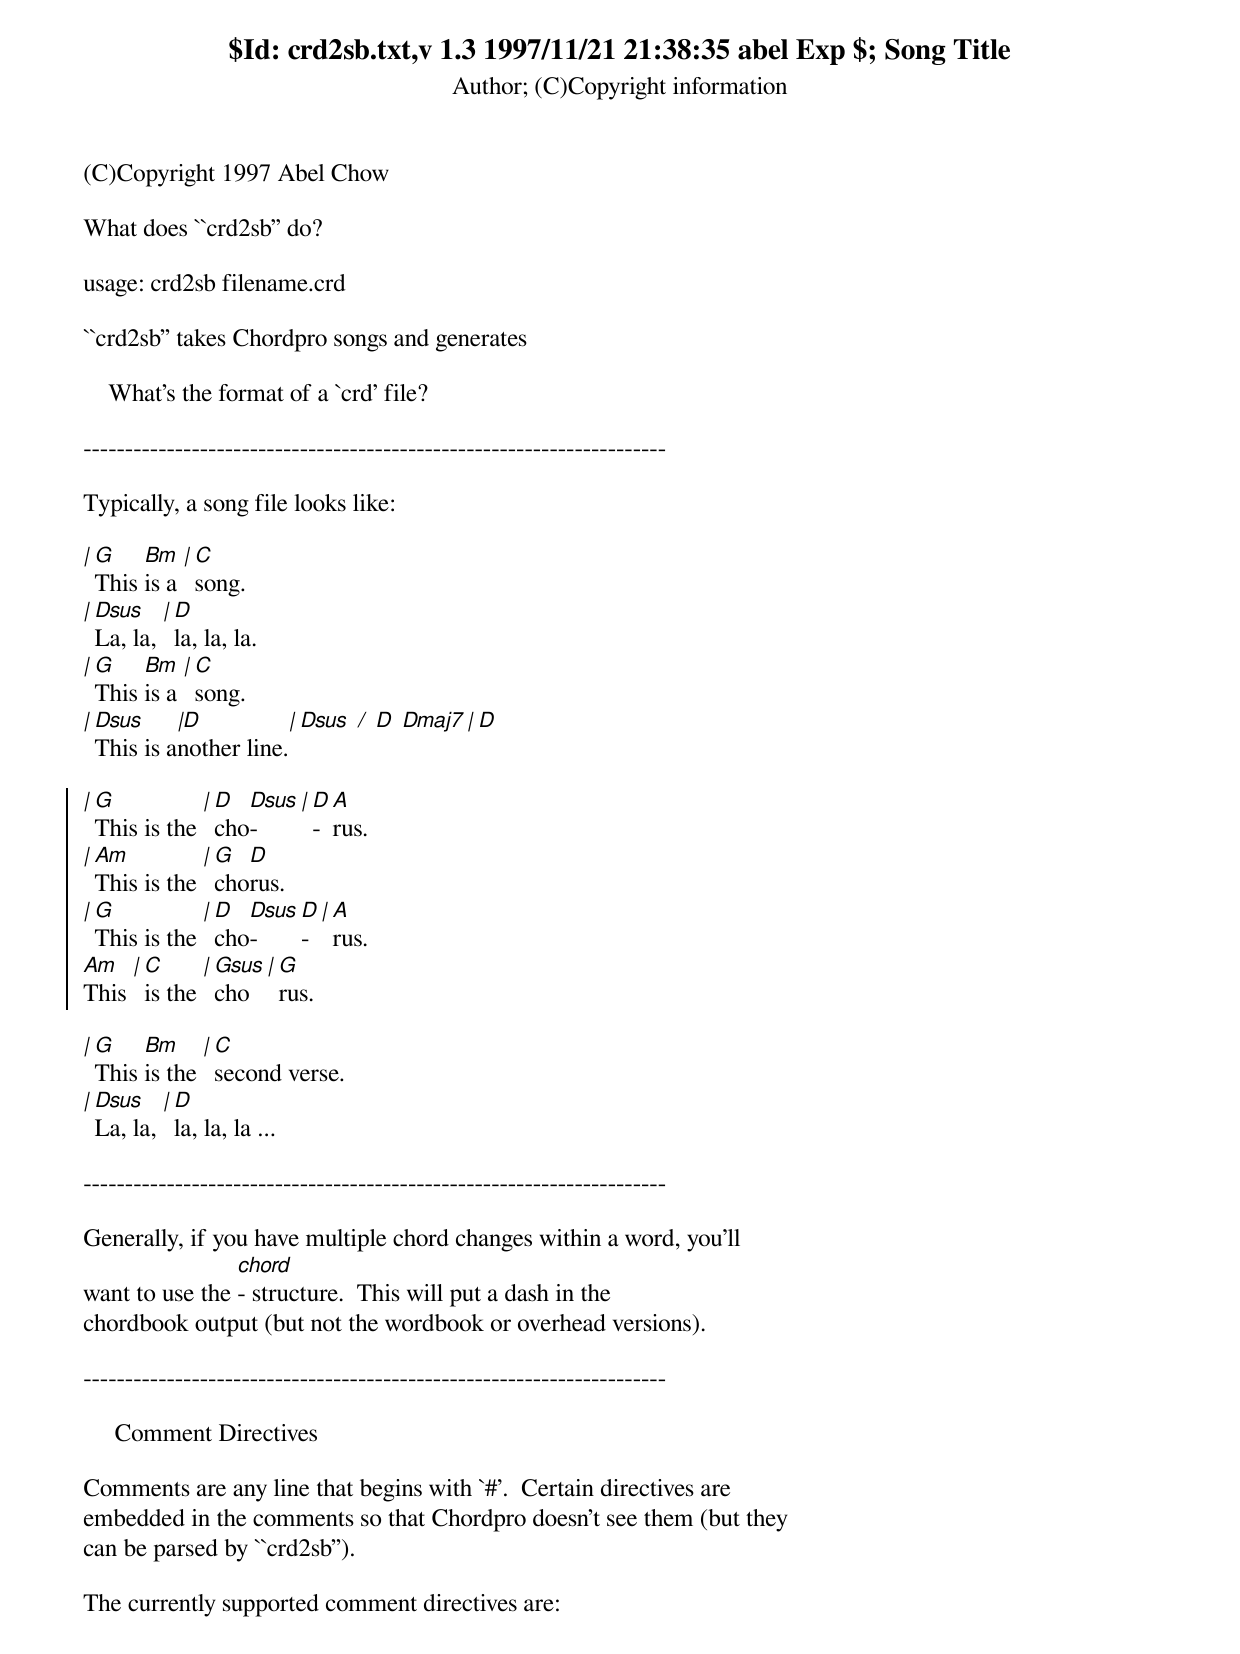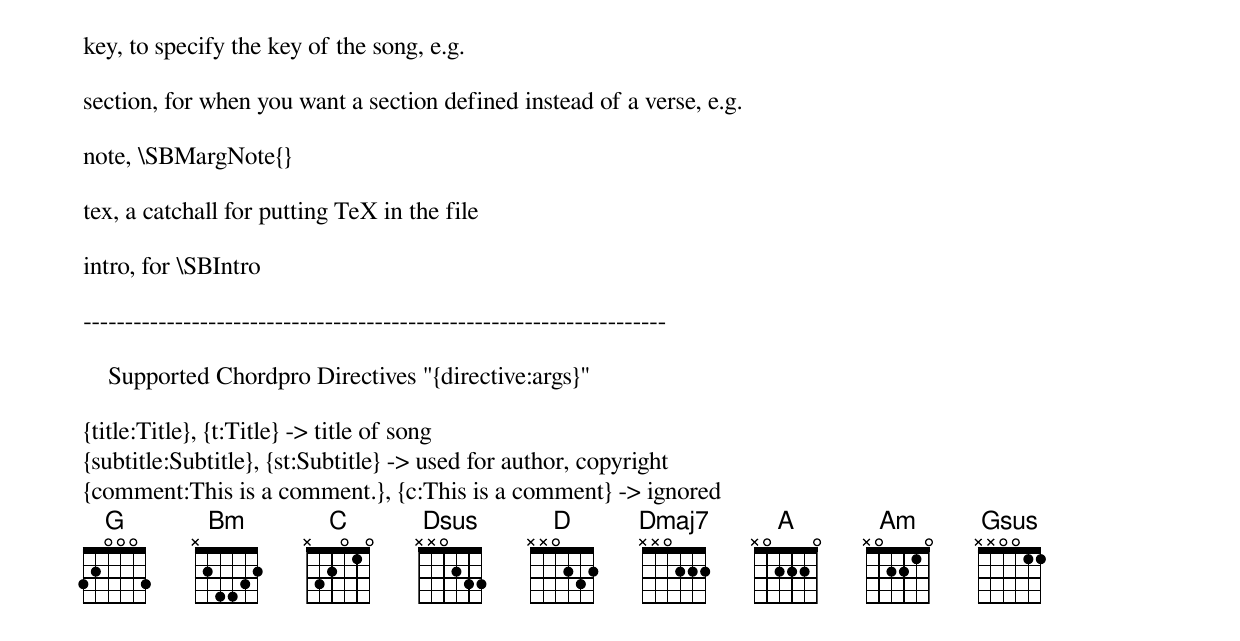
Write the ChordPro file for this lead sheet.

$Id: crd2sb.txt,v 1.3 1997/11/21 21:38:35 abel Exp $
(C)Copyright 1997 Abel Chow <abel@g2networks.com>

What does ``crd2sb'' do?

usage: crd2sb filename.crd

``crd2sb'' takes Chordpro songs and generates

		  What's the format of a `crd' file?

----------------------------------------------------------------------

Typically, a song file looks like:

{t:Song Title}
{st:Author}
{st:(C)Copyright information}
[|][G]This [Bm]is a [|][C]song.
[|][Dsus]La, la, [|][D]la, la, la.
[|][G]This [Bm]is a [|][C]song.
[|][Dsus]This is a[|D]nother line.[|][Dsus] [/] [D] [Dmaj7][|][D]

{soc}
[|][G]This is the [|][D]cho[Dsus]-[|][D]-[A]rus.
[|][Am]This is the [|][G]cho[D]rus.
[|][G]This is the [|][D]cho[Dsus]-[D]-[|][A]rus.
[Am]This [|][C]is the [|][Gsus]cho[|][G]rus.
{eoc}

[|][G]This [Bm]is the [|][C]second verse.
[|][Dsus]La, la, [|][D]la, la, la ...

----------------------------------------------------------------------

Generally, if you have multiple chord changes within a word, you'll
want to use the [chord]- structure.  This will put a dash in the
chordbook output (but not the wordbook or overhead versions).

----------------------------------------------------------------------

			  Comment Directives

Comments are any line that begins with `#'.  Certain directives are
embedded in the comments so that Chordpro doesn't see them (but they
can be parsed by ``crd2sb'').

The currently supported comment directives are:

key, to specify the key of the song, e.g.

section, for when you want a section defined instead of a verse, e.g.

note, \SBMargNote{}

tex, a catchall for putting TeX in the file

intro, for \SBIntro

----------------------------------------------------------------------

	   Supported Chordpro Directives "{directive:args}"

{title:Title}, {t:Title} -> title of song
{subtitle:Subtitle}, {st:Subtitle} -> used for author, copyright
{comment:This is a comment.}, {c:This is a comment} -> ignored
